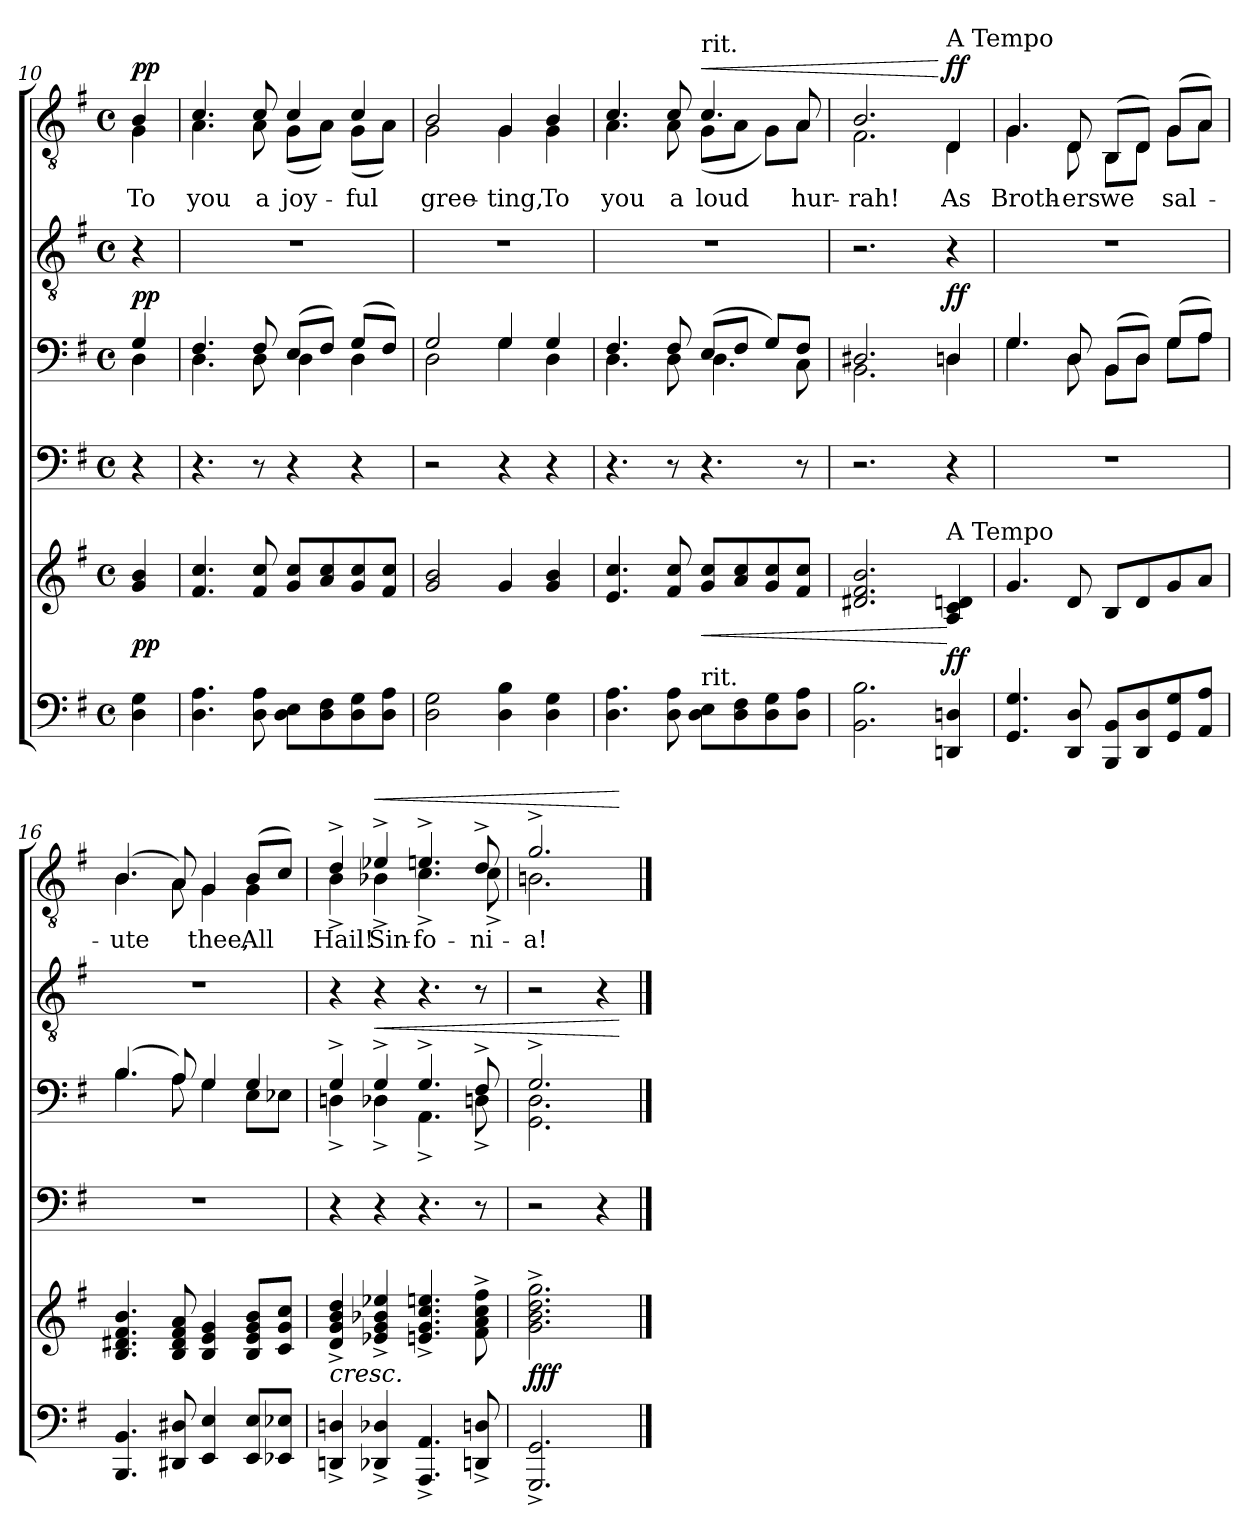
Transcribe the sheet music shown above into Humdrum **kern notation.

**kern	**kern	**dynam	**kern	**kern	**dynam	**kern	**kern	**text	**dynam
*part5	*part5	*part5	*part4	*part3	*part3	*part2	*part1	*part1	*part1
*staff6	*staff5	*staff5/6	*staff4	*staff3	*staff3	*staff2	*staff1	*staff1	*staff1
!!LO:LB:g=z
*clefF4	*clefG2	*	*clefF4	*clefF4	*	*clefGv2	*clefGv2	*	*
*k[f#]	*k[f#]	*	*k[f#]	*k[f#]	*	*k[f#]	*k[f#]	*	*
*M4/4	*M4/4	*	*M4/4	*M4/4	*	*M4/4	*M4/4	*	*
*met(c)	*met(c)	*	*met(c)	*met(c)	*	*met(c)	*met(c)	*	*
=10	=10	=10	=10	=10	=10	=10	=10	=10	=10
*	*	*	*	*^	*	*	*^	*	*
!	!	!	!	!	!	!LO:DY:a	!	!	!	!	!LO:DY:a
4D 4G	4g 4b	pp	4r	4G	4D	pp	4r	4B	4G	To	pp
=11	=11	=11	=11	=11	=11	=11	=11	=11	=11	=11	=11
4.D 4.A	4.f# 4.cc	.	4.r	4.F#	4.D	.	1r	4.c	4.A	you	.
8D 8A	8f# 8cc	.	8r	8F#	8D	.	.	8c	8A	a	.
8D 8EL	8g 8ccL	.	4r	(8EL	4D	.	.	4c	(8GL	joy-	.
8D 8F#	8a 8cc	.	.	8F#J)	.	.	.	.	8AJ)	.	.
8D 8G	8g 8cc	.	4r	(8GL	4D	.	.	4c	(8GL	-ful	.
8D 8AJ	8f# 8ccJ	.	.	8F#J)	.	.	.	.	8AJ)	.	.
=12	=12	=12	=12	=12	=12	=12	=12	=12	=12	=12	=12
2D 2G	2g 2b	.	2r	2G	2D	.	1r	2B	2G	-gree-	.
4D 4B	4g	.	4r	4G	4G	.	.	4G	4G	-ting,	.
4D 4G	4g 4b	.	4r	4G	4D	.	.	4B	4G	To	.
=13	=13	=13	=13	=13	=13	=13	=13	=13	=13	=13	=13
4.D 4.A	4.e 4.cc	.	4.r	4.F#	4.D	.	1r	4.c	4.A	you	.
8D 8A	8f# 8cc	.	8r	8F#	8D	.	.	8c	8A	a	.
!	!	!	!	!	!	!	!	!LO:TX:t=rit.	!	!	!
!LO:TX:t=rit.	!	!	!	!	!	!	!	!	!	!	!
!	!	!LO:HP:b	!	!	!	!	!	!	!	!	!LO:HP:a
8D 8EL	8g 8ccL	<	4.r	(8EL	4.D	.	.	4.c	(8GL	loud	<
8D 8F#	8a 8cc	.	.	8F#J	.	.	.	.	8AJ	.	.
8D 8G	8g 8cc	.	.	8GL)	.	.	.	.	8GL)	.	.
8D 8AJ	8f# 8ccJ	.	8r	8F#J	8C	.	.	8A	8AJ	hur-	.
=14	=14	=14	=14	=14	=14	=14	=14	=14	=14	=14	=14
2.BB 2.B	2.d#X 2.f# 2.b	.	2.r	2.D#X	2.BB	.	2.r	2.B	2.F#	-rah!	.
!	!	!	!	!	!	!	!	!LO:TX:t=A Tempo	!	!	!
!	!LO:TX:t=A Tempo	!	!	!	!	!	!	!	!	!	!
!	!	!	!	!	!	!LO:DY:a	!	!	!	!	!LO:DY:n=1:a
4DDn 4Dn	4A 4c 4dn	[ ff	4r	4Dn	4D	ff	4r	4D	4D	As	[ ff
!!LO:LB:g=z	!!
=15	=15	=15	=15	=15	=15	=15	=15	=15	=15	=15	=15
4.GG 4.G	4.g	.	1r	4.G	4.G	.	1r	4.G	4.G	Broth-	.
8DD 8D	8d	.	.	8D	8D	.	.	8D	8D	-ers	.
8BBB 8BBL	8BL	.	.	(8BBL	8BBL	.	.	(8BBL	8BBL	we	.
8DD 8D	8d	.	.	8DJ)	8DJ	.	.	8DJ)	8DJ	.	.
8GG 8G	8g	.	.	(8GL	8GL	.	.	(8GL	8GL	sal-	.
8AA 8AJ	8aJ	.	.	8AJ)	8AJ	.	.	8AJ)	8AJ	.	.
=16	=16	=16	=16	=16	=16	=16	=16	=16	=16	=16	=16
4.BBB 4.BB	4.B 4.d#X 4.f# 4.b	.	1r	(4.B	4.B	.	1r	(4.B	4.B	-ute	.
8DD#X 8D#X	8B 8d# 8f# 8a	.	.	8A)	8A	.	.	8A)	8A	.	.
4EE 4E	4B 4e 4g	.	.	4G	4G	.	.	4G	4G	thee,	.
8EE 8EL	8B 8e 8g 8bL	.	.	4G	8EL	.	.	(8BL	4G	All	.
8EE-X 8E-XJ	8c 8g 8ccJ	.	.	.	8E-XJ	.	.	8cJ)	.	.	.
=17	=17	=17	=17	=17	=17	=17	=17	=17	=17	=17	=17
!	!	!LO:HP:b	!	!	!	!	!	!	!	!	!
4DDn^ 4Dn^	4d^ 4g^ 4b^ 4dd^	<	4r	4G^	4Dn^	.	4r	4d^	4B^	Hail!	.
!	!	!	!	!	!	!LO:HP:a	!	!	!	!	!LO:HP:a
4DD-X^ 4D-X^	4e-X^ 4g^ 4b-X^ 4ee-X^	.	4r	4G^	4D-X^	<	4r	4e-X^	4B-X^	Sin-	<
4.AAA^ 4.AA^	4.en^ 4.g^ 4.cc^ 4.een^	.	4.r	4.G^	4.AA^	.	4.r	4.en^	4.c^	-fo-	.
8DDn^ 8Dn^	8f#^ 8a^ 8cc^ 8ff#^	.	8r	8F#^	8Dn^	.	8r	8d^	8c^	-ni-	.
=18	=18	=18	=18	=18	=18	=18	=18	=18	=18	=18	=18
2.GGG^ 2.GG^	2.g^ 2.b^ 2.dd^ 2.gg^	fff	2r	2.G^	2.GG 2.D	.	2r	2.g^	2.Bn	-a!	.
.	.	.	4r	.	.	.	4r	.	.	.	.
*	*	*	*	*v	*v	*	*	*v	*v	*	*
.	.	[	.	.	[	.	.	.	[
==	==	==	==	==	==	==	==	==	==
*-	*-	*-	*-	*-	*-	*-	*-	*-	*-
